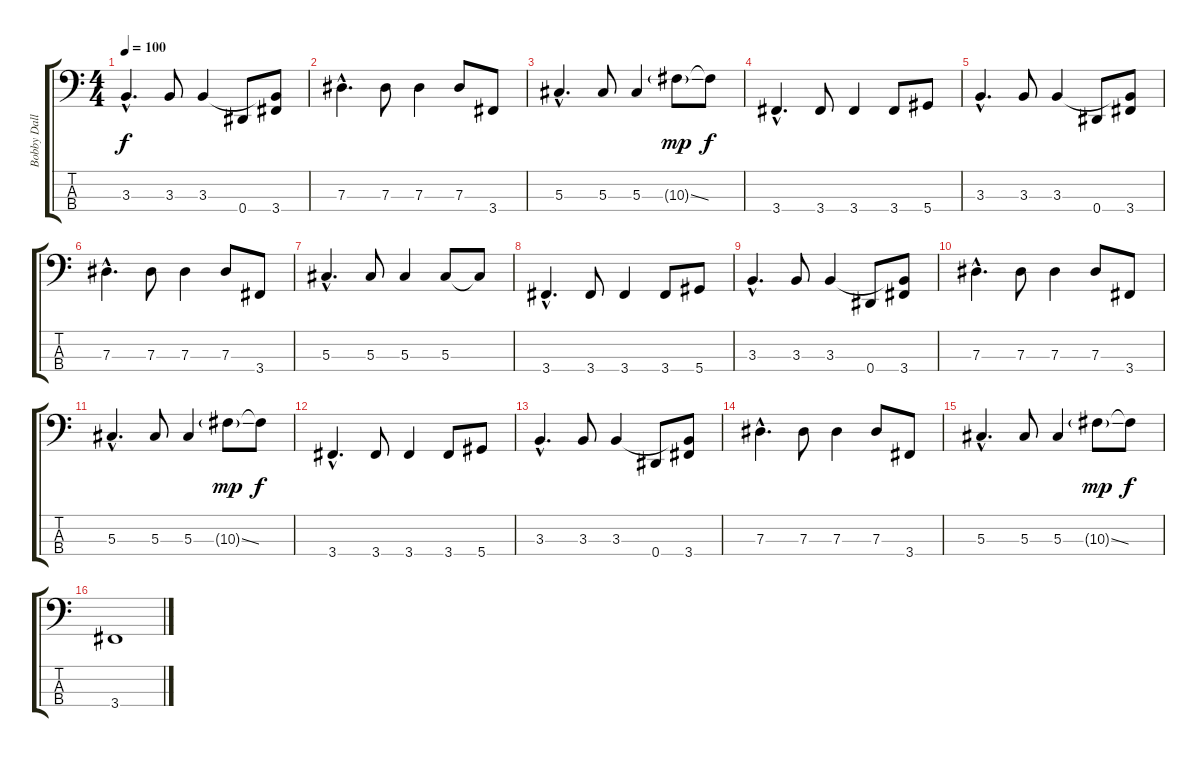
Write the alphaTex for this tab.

\track ("Bobby Dall Bass Guitar" "Bobby Dall") {instrument electricbasspick}
\staff {score tabs}
\tuning (Gb2 Db2 Ab1 Eb1) {hide}
\ts (4 4)
\tempo 100
\clef f4
\ks c
3.3{hac}.4{d dy f} 3.3.8 3.3.4 0.4.8 (3.3{t} 3.4).8 |
7.3{hac}.4{d} 7.3.8 7.3.4 7.3.8 3.4.8 |
5.3{hac}.4{d} 5.3.8 5.3.4 10.3{ss g}.8{dy mp} 10.3{t}.8{dy f} |
3.4{hac}.4{d} 3.4.8 3.4.4 3.4.8 5.4.8 |
3.3{hac}.4{d} 3.3.8 3.3.4 0.4.8 (3.3{t} 3.4).8 |
7.3{hac}.4{d} 7.3.8 7.3.4 7.3.8 3.4.8 |
5.3{hac}.4{d} 5.3.8 5.3.4 5.3.8 5.3{t}.8 |
3.4{hac}.4{d} 3.4.8 3.4.4 3.4.8 5.4.8 |
3.3{hac}.4{d} 3.3.8 3.3.4 0.4.8 (3.3{t} 3.4).8 |
7.3{hac}.4{d} 7.3.8 7.3.4 7.3.8 3.4.8 |
5.3{hac}.4{d} 5.3.8 5.3.4 10.3{ss g}.8{dy mp} 10.3{t}.8{dy f} |
3.4{hac}.4{d} 3.4.8 3.4.4 3.4.8 5.4.8 |
3.3{hac}.4{d} 3.3.8 3.3.4 0.4.8 (3.3{t} 3.4).8 |
7.3{hac}.4{d} 7.3.8 7.3.4 7.3.8 3.4.8 |
5.3{hac}.4{d} 5.3.8 5.3.4 10.3{ss g}.8{dy mp} 10.3{t}.8{dy f} |
3.4.1
